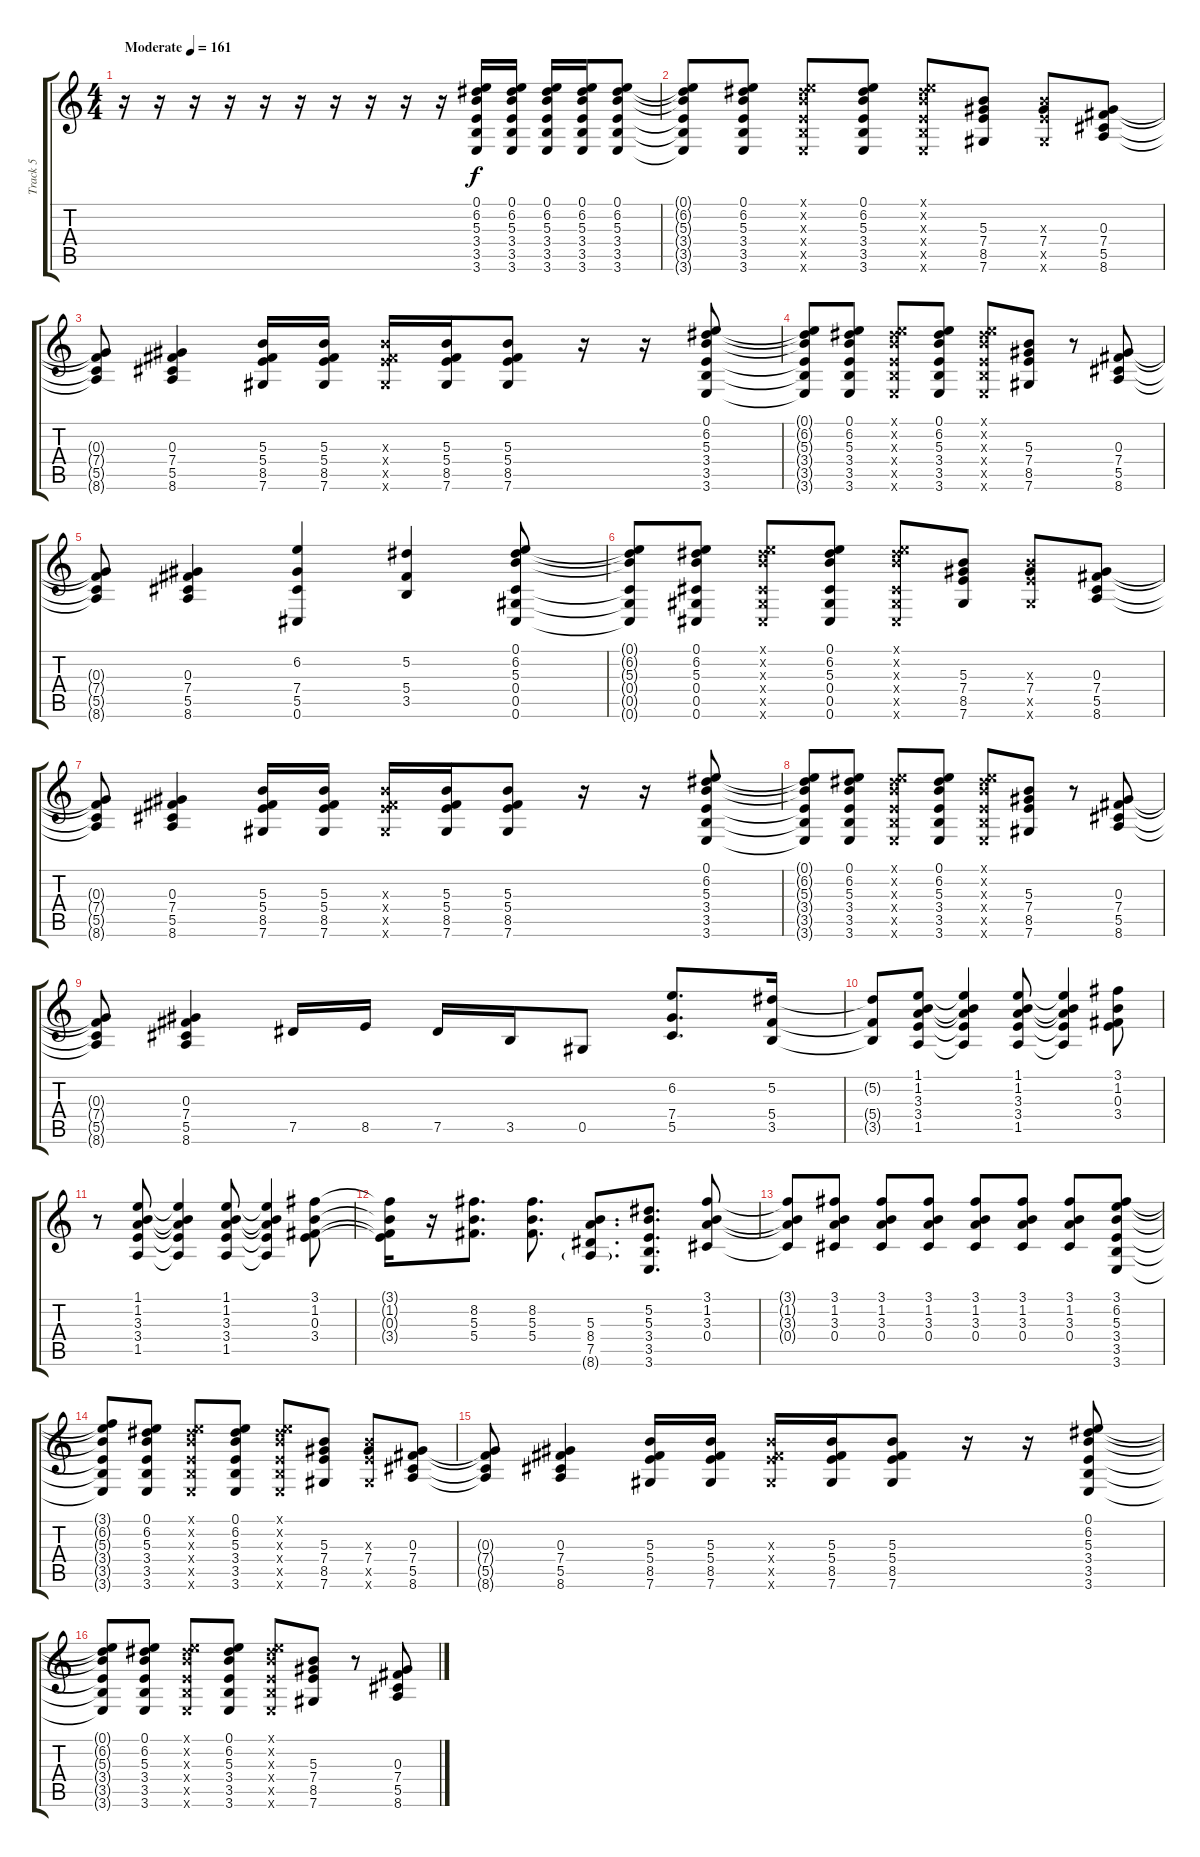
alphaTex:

\track ("Track 5" "Track 5") {instrument acousticguitarsteel}
\staff {score tabs}
\tuning (Eb4 Bb3 Gb3 Db3 Ab2 Db2) {hide}
\ts (4 4)
\tempo (161 "Moderate")
\clef g2
\ks c
r.16{dy f instrument acousticguitarsteel} r.16 r.16 r.16 r.16 r.16 r.16 r.16 r.16 r.16 (0.1 6.2 5.3 3.4 3.5 3.6).16 (0.1 6.2 5.3 3.4 3.5 3.6).16 (0.1 6.2 5.3 3.4 3.5 3.6).16 (0.1 6.2 5.3 3.4 3.5 3.6).16 (0.1 6.2 5.3 3.4 3.5 3.6).8 |
(0.1{t} 6.2{t} 5.3{t} 3.4{t} 3.5{t} 3.6{t}).8 (0.1 6.2 5.3 3.4 3.5 3.6).8 (0.1{x} 6.2{x} 5.3{x} 3.4{x} 3.5{x} 3.6{x}).8 (0.1 6.2 5.3 3.4 3.5 3.6).8 (0.1{x} 6.2{x} 5.3{x} 3.4{x} 3.5{x} 3.6{x}).8 (5.3 7.4 8.5 7.6).8 (5.3{x} 7.4 8.5{x} 7.6{x}).8 (0.3 7.4 5.5 8.6).8 |
(0.3{t} 7.4{t} 5.5{t} 8.6{t}).8 (0.3 7.4 5.5 8.6).4 (5.3 5.4 8.5 7.6).16 (5.3 5.4 8.5 7.6).16 (5.3{x} 5.4{x} 8.5{x} 7.6{x}).16 (5.3 5.4 8.5 7.6).16 (5.3 5.4 8.5 7.6).8 r.16 r.16 (0.1 6.2 5.3 3.4 3.5 3.6).8 |
(0.1{t} 6.2{t} 5.3{t} 3.4{t} 3.5{t} 3.6{t}).8 (0.1 6.2 5.3 3.4 3.5 3.6).8 (0.1{x} 6.2{x} 5.3{x} 3.4{x} 3.5{x} 3.6{x}).8 (0.1 6.2 5.3 3.4 3.5 3.6).8 (0.1{x} 6.2{x} 5.3{x} 3.4{x} 3.5{x} 3.6{x}).8 (5.3 7.4 8.5 7.6).8 r.8 (0.3 7.4 5.5 8.6).8 |
(0.3{t} 7.4{t} 5.5{t} 8.6{t}).8 (0.3 7.4 5.5 8.6).4 (6.2 7.4 5.5 0.6).4 (5.2 5.4 3.5).4 (0.1 6.2 5.3 0.4 0.5 0.6).8 |
(0.1{t} 6.2{t} 5.3{t} 0.4{t} 0.5{t} 0.6{t}).8 (0.1 6.2 5.3 0.4 0.5 0.6).8 (0.1{x} 6.2{x} 5.3{x} 0.4{x} 0.5{x} 0.6{x}).8 (0.1 6.2 5.3 0.4 0.5 0.6).8 (0.1{x} 6.2{x} 5.3{x} 0.4{x} 0.5{x} 0.6{x}).8 (5.3 7.4 8.5 7.6).8 (5.3{x} 7.4 8.5{x} 7.6{x}).8 (0.3 7.4 5.5 8.6).8 |
(0.3{t} 7.4{t} 5.5{t} 8.6{t}).8 (0.3 7.4 5.5 8.6).4 (5.3 5.4 8.5 7.6).16 (5.3 5.4 8.5 7.6).16 (5.3{x} 5.4{x} 8.5{x} 7.6{x}).16 (5.3 5.4 8.5 7.6).16 (5.3 5.4 8.5 7.6).8 r.16 r.16 (0.1 6.2 5.3 3.4 3.5 3.6).8 |
(0.1{t} 6.2{t} 5.3{t} 3.4{t} 3.5{t} 3.6{t}).8 (0.1 6.2 5.3 3.4 3.5 3.6).8 (0.1{x} 6.2{x} 5.3{x} 3.4{x} 3.5{x} 3.6{x}).8 (0.1 6.2 5.3 3.4 3.5 3.6).8 (0.1{x} 6.2{x} 5.3{x} 3.4{x} 3.5{x} 3.6{x}).8 (5.3 7.4 8.5 7.6).8 r.8 (0.3 7.4 5.5 8.6).8 |
(0.3{t} 7.4{t} 5.5{t} 8.6{t}).8 (0.3 7.4 5.5 8.6).4 7.5.16 8.5.16 7.5.16 3.5.16 0.5.8 (6.2 7.4 5.5).8{d} (5.2 5.4 3.5).16 |
(5.2{t} 5.4{t} 3.5{t}).8 (1.1 1.2 3.3 3.4 1.5).8 (1.1{t} 1.2{t} 3.3{t} 3.4{t} 1.5{t}).4 (1.1 1.2 3.3 3.4 1.5).8 (1.1{t} 1.2{t} 3.3{t} 3.4{t} 1.5{t}).4 (3.1 1.2 0.3 3.4).8 |
r.8 (1.1 1.2 3.3 3.4 1.5).8 (1.1{t} 1.2{t} 3.3{t} 3.4{t} 1.5{t}).4 (1.1 1.2 3.3 3.4 1.5).8 (1.1{t} 1.2{t} 3.3{t} 3.4{t} 1.5{t}).4 (3.1 1.2 0.3 3.4).8 |
(3.1{t} 1.2{t} 0.3{t} 3.4{t}).16 r.16 (8.2 5.3 5.4).8{d} (8.2 5.3 5.4).8{d} (5.3 8.4 7.5 8.6{g}).8{d} (5.2 5.3 3.4 3.5 3.6).8{d} (3.1 1.2 3.3 0.4).8 |
(3.1{t} 1.2{t} 3.3{t} 0.4{t}).8 (3.1 1.2 3.3 0.4).8 (3.1 1.2 3.3 0.4).8 (3.1 1.2 3.3 0.4).8 (3.1 1.2 3.3 0.4).8 (3.1 1.2 3.3 0.4).8 (3.1 1.2 3.3 0.4).8 (3.1 6.2 5.3 3.4 3.5 3.6).8 |
(3.1{t} 6.2{t} 5.3{t} 3.4{t} 3.5{t} 3.6{t}).8 (0.1 6.2 5.3 3.4 3.5 3.6).8 (0.1{x} 6.2{x} 5.3{x} 3.4{x} 3.5{x} 3.6{x}).8 (0.1 6.2 5.3 3.4 3.5 3.6).8 (0.1{x} 6.2{x} 5.3{x} 3.4{x} 3.5{x} 3.6{x}).8 (5.3 7.4 8.5 7.6).8 (5.3{x} 7.4 8.5{x} 7.6{x}).8 (0.3 7.4 5.5 8.6).8 |
(0.3{t} 7.4{t} 5.5{t} 8.6{t}).8 (0.3 7.4 5.5 8.6).4 (5.3 5.4 8.5 7.6).16 (5.3 5.4 8.5 7.6).16 (5.3{x} 5.4{x} 8.5{x} 7.6{x}).16 (5.3 5.4 8.5 7.6).16 (5.3 5.4 8.5 7.6).8 r.16 r.16 (0.1 6.2 5.3 3.4 3.5 3.6).8 |
(0.1{t} 6.2{t} 5.3{t} 3.4{t} 3.5{t} 3.6{t}).8 (0.1 6.2 5.3 3.4 3.5 3.6).8 (0.1{x} 6.2{x} 5.3{x} 3.4{x} 3.5{x} 3.6{x}).8 (0.1 6.2 5.3 3.4 3.5 3.6).8 (0.1{x} 6.2{x} 5.3{x} 3.4{x} 3.5{x} 3.6{x}).8 (5.3 7.4 8.5 7.6).8 r.8 (0.3 7.4 5.5 8.6).8
